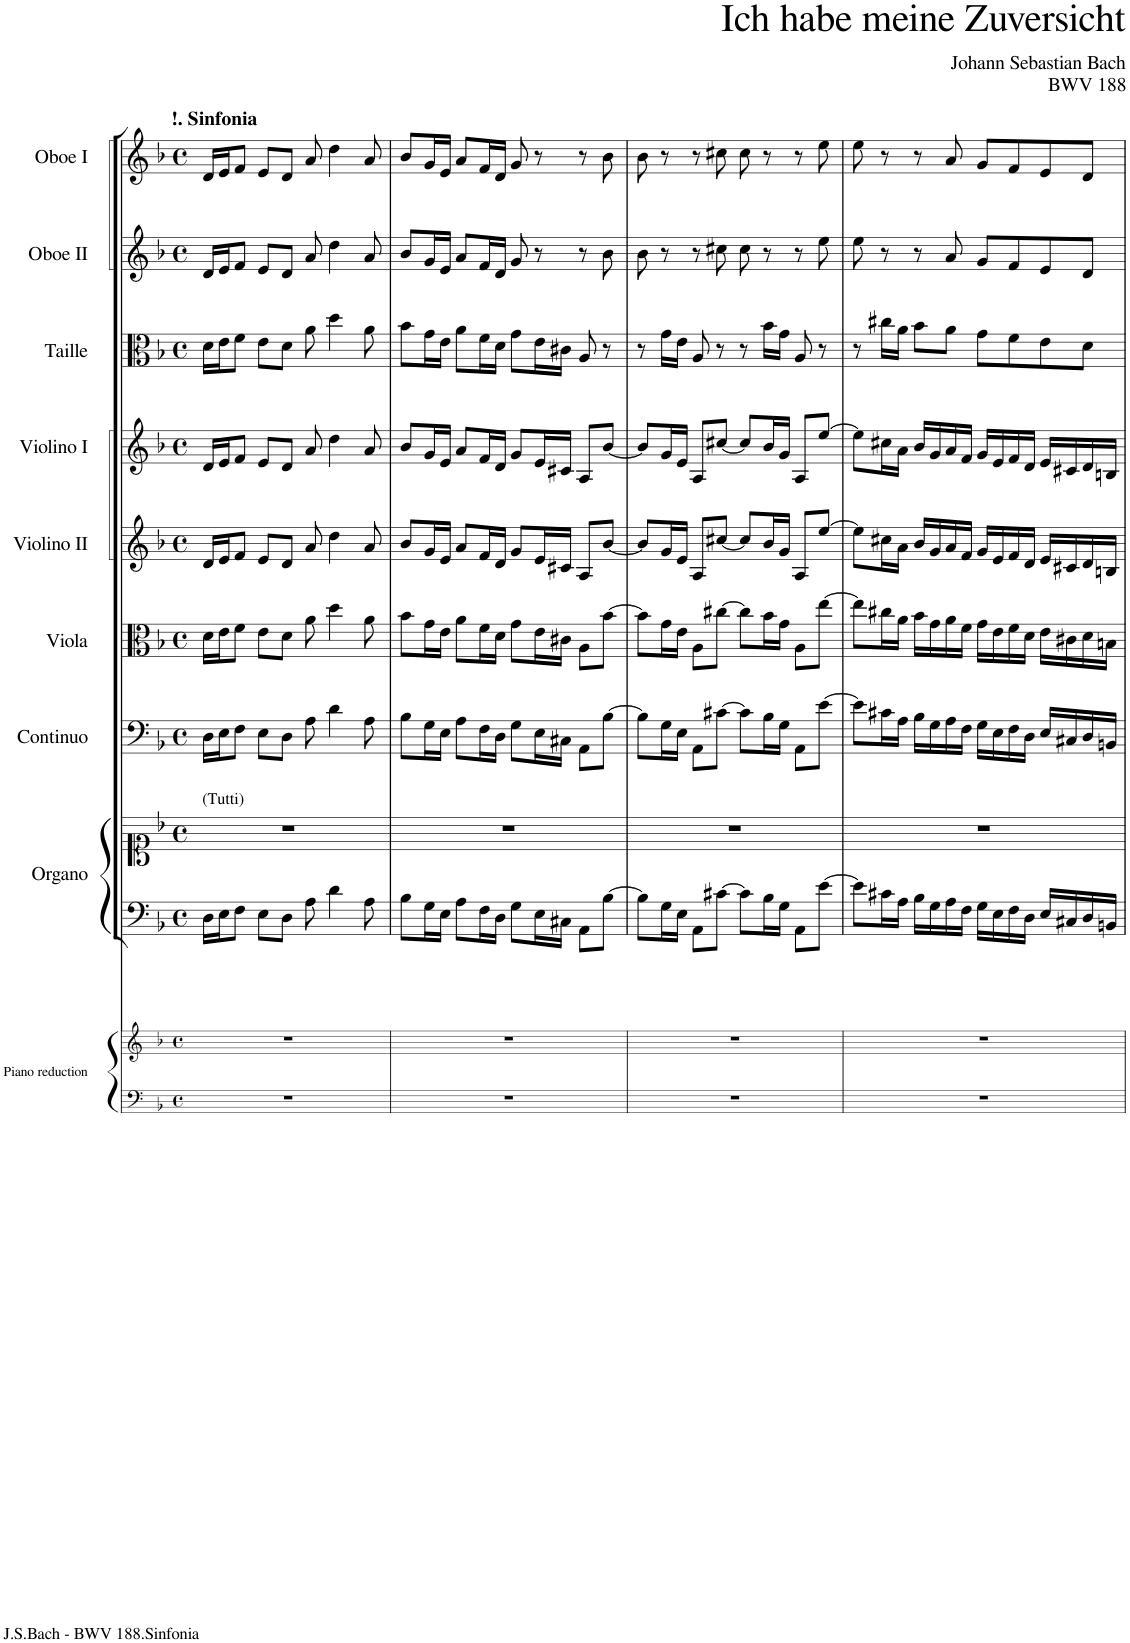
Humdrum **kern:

**kern	**kern	**kern	**kern	**kern	**kern	**kern	**kern	**kern	**kern	**kern
*part9	*part9	*part8	*part8	*part7	*part6	*part5	*part4	*part3	*part2	*part1
*staff11	*staff10	*staff9	*staff8	*staff7	*staff6	*staff5	*staff4	*staff3	*staff2	*staff1
*I"Piano reduction	*	*I"Organo	*	*I"Continuo	*I"Viola	*I"Violino II	*I"Violino I	*I"Taille	*I"Oboe II	*I"Oboe I
*I'Pno	*	*	*	*	*I'Vla	*I'Vln	*I'Vln	*	*I'Ob	*I'Ob
*stria5	*stria5	*	*	*	*	*	*	*	*	*
*clefF4	*clefG2	*clefF4	*clefC1	*clefF4	*clefC3	*clefG2	*clefG2	*clefC3	*clefG2	*clefG2
*k[b-]	*k[b-]	*k[b-]	*k[b-]	*k[b-]	*k[b-]	*k[b-]	*k[b-]	*k[b-]	*k[b-]	*k[b-]
*M4/4	*M4/4	*M4/4	*M4/4	*M4/4	*M4/4	*M4/4	*M4/4	*M4/4	*M4/4	*M4/4
*met(c)	*met(c)	*met(c)	*met(c)	*met(c)	*met(c)	*met(c)	*met(c)	*met(c)	*met(c)	*met(c)
=1	=1	=1	=1	=1	=1	=1	=1	=1	=1	=1
!	!	!	!	!	!	!	!	!	!	!LO:TX:a:B:t=!. Sinfonia
!	!	!	!LO:TX:a:t=(Tutti)	!	!	!	!	!	!	!
1r	1r	16D\LL	1r	16D\LL	16d\LL	16d/LL	16d/LL	16d\LL	16d/LL	16d/LL
.	.	16E\J	.	16E\J	16e\J	16e/J	16e/J	16e\J	16e/J	16e/J
.	.	8F\J	.	8F\J	8f\J	8f/J	8f/J	8f\J	8f/J	8f/J
.	.	8E\L	.	8E\L	8e\L	8e/L	8e/L	8e\L	8e/L	8e/L
.	.	8D\J	.	8D\J	8d\J	8d/J	8d/J	8d\J	8d/J	8d/J
.	.	8A\	.	8A\	8a\	8a/	8a/	8a\	8a/	8a/
.	.	4d\	.	4d\	4dd\	4dd\	4dd\	4dd\	4dd\	4dd\
.	.	8A\	.	8A\	8a\	8a/	8a/	8a\	8a/	8a/
=2	=2	=2	=2	=2	=2	=2	=2	=2	=2	=2
1r	1r	8B-\L	1r	8B-\L	8b-\L	8b-/L	8b-/L	8b-\L	8b-/L	8b-/L
.	.	16G\L	.	16G\L	16g\L	16g/L	16g/L	16g\L	16g/L	16g/L
.	.	16E\JJ	.	16E\JJ	16e\JJ	16e/JJ	16e/JJ	16e\JJ	16e/JJ	16e/JJ
.	.	8A\L	.	8A\L	8a\L	8a/L	8a/L	8a\L	8a/L	8a/L
.	.	16F\L	.	16F\L	16f\L	16f/L	16f/L	16f\L	16f/L	16f/L
.	.	16D\JJ	.	16D\JJ	16d\JJ	16d/JJ	16d/JJ	16d\JJ	16d/JJ	16d/JJ
.	.	8G\L	.	8G\L	8g\L	8g/L	8g/L	8g\L	8g/	8g/
.	.	16E\L	.	16E\L	16e\L	16e/L	16e/L	16e\L	8r	8r
.	.	16C#X\JJ	.	16C#X\JJ	16c#X\JJ	16c#X/JJ	16c#X/JJ	16c#X\JJ	.	.
.	.	8AA\L	.	8AA\L	8A\L	8A/L	8A/L	8A/	8r	8r
.	.	[8B-\J	.	[8B-\J	[8b-\J	[8b-/J	[8b-/J	8r	8b-\	8b-\
=3	=3	=3	=3	=3	=3	=3	=3	=3	=3	=3
1r	1r	8B-\L]	1r	8B-\L]	8b-\L]	8b-/L]	8b-/L]	8r	8b-\	8b-\
.	.	16G\L	.	16G\L	16g\L	16g/L	16g/L	16g\LL	8r	8r
.	.	16E\JJ	.	16E\JJ	16e\JJ	16e/JJ	16e/JJ	16e\JJ	.	.
.	.	8AA\L	.	8AA\L	8A\L	8A/L	8A/L	8A/	8r	8r
.	.	[8c#X\J	.	[8c#X\J	[8cc#X\J	[8cc#X/J	[8cc#X/J	8r	8cc#X\	8cc#X\
.	.	8c#\L]	.	8c#\L]	8cc#\L]	8cc#/L]	8cc#/L]	8r	8cc#\	8cc#\
.	.	16B-\L	.	16B-\L	16b-\L	16b-/L	16b-/L	16b-\LL	8r	8r
.	.	16G\JJ	.	16G\JJ	16g\JJ	16g/JJ	16g/JJ	16g\JJ	.	.
.	.	8AA\L	.	8AA\L	8A\L	8A/L	8A/L	8A/	8r	8r
.	.	[8e\J	.	[8e\J	[8ee\J	[8ee/J	[8ee/J	8r	8ee\	8ee\
=4	=4	=4	=4	=4	=4	=4	=4	=4	=4	=4
1r	1r	8e\L]	1r	8e\L]	8ee\L]	8ee\L]	8ee\L]	8r	8ee\	8ee\
.	.	16c#X\L	.	16c#X\L	16cc#X\L	16cc#X\L	16cc#X\L	16cc#X\LL	8r	8r
.	.	16A\JJ	.	16A\JJ	16a\JJ	16a\JJ	16a\JJ	16a\JJ	.	.
.	.	16B-\LL	.	16B-\LL	16b-\LL	16b-/LL	16b-/LL	8b-\L	8r	8r
.	.	16G\	.	16G\	16g\	16g/	16g/	.	.	.
.	.	16A\	.	16A\	16a\	16a/	16a/	8a\J	8a/	8a/
.	.	16F\JJ	.	16F\JJ	16f\JJ	16f/JJ	16f/JJ	.	.	.
.	.	16G\LL	.	16G\LL	16g\LL	16g/LL	16g/LL	8g\L	8g/L	8g/L
.	.	16E\	.	16E\	16e\	16e/	16e/	.	.	.
.	.	16F\	.	16F\	16f\	16f/	16f/	8f\	8f/	8f/
.	.	16D\JJ	.	16D\JJ	16d\JJ	16d/JJ	16d/JJ	.	.	.
.	.	16E/LL	.	16E/LL	16e\LL	16e/LL	16e/LL	8e\	8e/	8e/
.	.	16C#X/	.	16C#X/	16c#X\	16c#X/	16c#X/	.	.	.
.	.	16D/	.	16D/	16d\	16d/	16d/	8d\J	8d/J	8d/J
.	.	16BBn/JJ	.	16BBn/JJ	16Bn\JJ	16Bn/JJ	16Bn/JJ	.	.	.
=	=	=	=	=	=	=	=	=	=	=
*-	*-	*-	*-	*-	*-	*-	*-	*-	*-	*-
